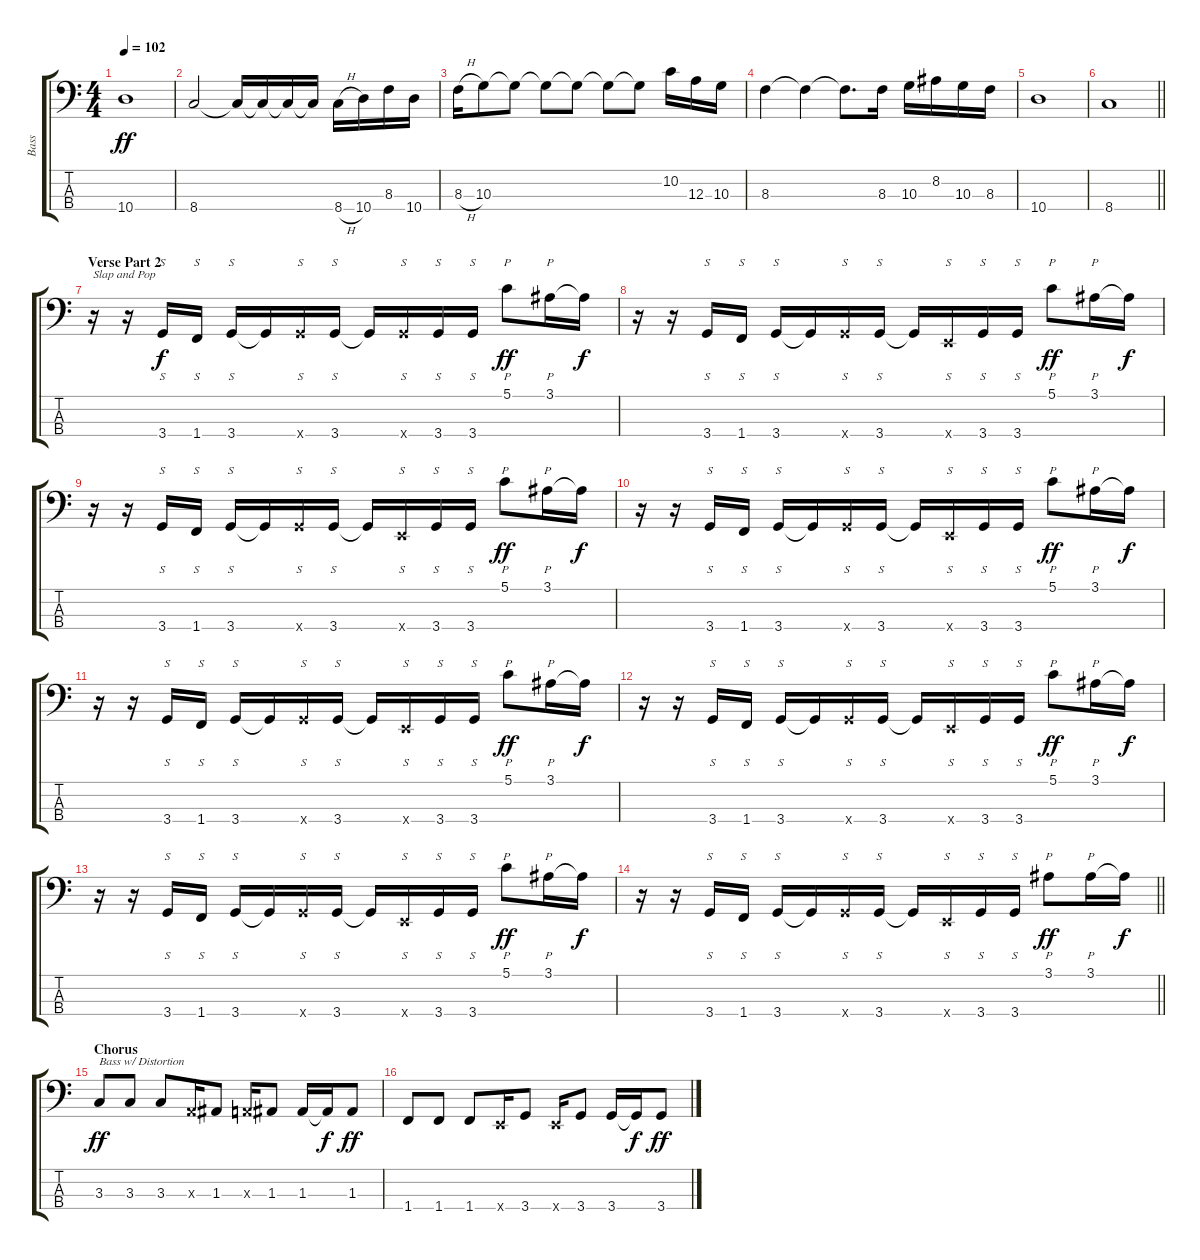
\track ("Bass" "Bass") {instrument electricbassfinger}
\staff {score tabs}
\tuning (G2 D2 A1 E1) {hide}
\ts (4 4)
\tempo 102
\clef f4
\ks c
10.4.1{dy ff} |
8.4.2 8.4{t}.16 8.4{t}.16 8.4{t}.16 8.4{t}.16 8.4{h}.16 10.4.16 8.3.16 10.4.16 |
8.3{h}.16 10.3.8 10.3{t}.8 10.3{t}.8 10.3{t}.8 10.3{t}.8 10.3{t}.8 10.2.16 12.3.16 10.3.16 |
8.3.4 8.3{t}.4 8.3{t}.8{d} 8.3.16 10.3.16 8.2.16 10.3.16 8.3.16 |
10.4.1 |
\barLineRight lightlight
8.4.1 |
\section ("" "Verse Part 2")
r.16{txt "Slap and Pop" instrument slapbass1} r.16 3.4.16{s dy f} 1.4.16{s} 3.4.16{s} 3.4{t}.16 3.4{x}.16{s} 3.4.16{s} 3.4{t}.16 3.4{x}.16{s} 3.4.16{s} 3.4.16{s} 5.1.8{p dy ff} 3.1.16{p} 3.1{t}.16{dy f} |
r.16 r.16 3.4.16{s} 1.4.16{s} 3.4.16{s} 3.4{t}.16 3.4{x}.16{s} 3.4.16{s} 3.4{t}.16 0.4{x}.16{s} 3.4.16{s} 3.4.16{s} 5.1.8{p dy ff} 3.1.16{p} 3.1{t}.16{dy f} |
r.16 r.16 3.4.16{s} 1.4.16{s} 3.4.16{s} 3.4{t}.16 3.4{x}.16{s} 3.4.16{s} 3.4{t}.16 0.4{x}.16{s} 3.4.16{s} 3.4.16{s} 5.1.8{p dy ff} 3.1.16{p} 3.1{t}.16{dy f} |
r.16 r.16 3.4.16{s} 1.4.16{s} 3.4.16{s} 3.4{t}.16 3.4{x}.16{s} 3.4.16{s} 3.4{t}.16 0.4{x}.16{s} 3.4.16{s} 3.4.16{s} 5.1.8{p dy ff} 3.1.16{p} 3.1{t}.16{dy f} |
r.16 r.16 3.4.16{s} 1.4.16{s} 3.4.16{s} 3.4{t}.16 3.4{x}.16{s} 3.4.16{s} 3.4{t}.16 0.4{x}.16{s} 3.4.16{s} 3.4.16{s} 5.1.8{p dy ff} 3.1.16{p} 3.1{t}.16{dy f} |
r.16 r.16 3.4.16{s} 1.4.16{s} 3.4.16{s} 3.4{t}.16 3.4{x}.16{s} 3.4.16{s} 3.4{t}.16 0.4{x}.16{s} 3.4.16{s} 3.4.16{s} 5.1.8{p dy ff} 3.1.16{p} 3.1{t}.16{dy f} |
r.16 r.16 3.4.16{s} 1.4.16{s} 3.4.16{s} 3.4{t}.16 3.4{x}.16{s} 3.4.16{s} 3.4{t}.16 0.4{x}.16{s} 3.4.16{s} 3.4.16{s} 5.1.8{p dy ff} 3.1.16{p} 3.1{t}.16{dy f} |
\barLineRight lightlight
r.16 r.16 3.4.16{s} 1.4.16{s} 3.4.16{s} 3.4{t}.16 3.4{x}.16{s} 3.4.16{s} 3.4{t}.16 0.4{x}.16{s} 3.4.16{s} 3.4.16{s} 3.1.8{p dy ff} 3.1.16{p} 3.1{t}.16{dy f} |
\section ("" "Chorus")
3.3.8{txt "Bass w/ Distortion" dy ff balance 6 instrument distortionguitar} 3.3.8 3.3.8 0.3{x}.16 1.3.8 0.3{x}.16 1.3.8 1.3.16 1.3{t}.16{dy f} 1.3.8{dy ff} |
1.4.8 1.4.8 1.4.8 0.4{x}.16 3.4.8 0.4{x}.16 3.4.8 3.4.16 3.4{t}.16{dy f} 3.4.8{dy ff}
